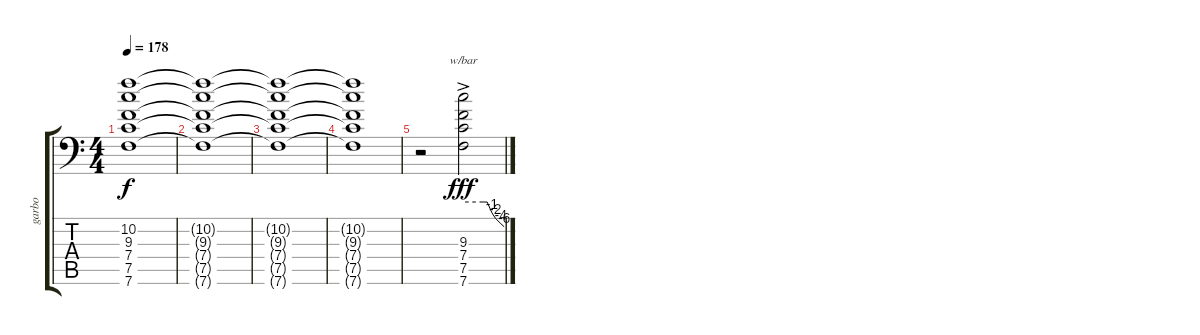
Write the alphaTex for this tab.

\track ("garbo" "garbo") {solo instrument distortionguitar}
\staff {score tabs}
\tuning (C4 G3 Eb3 Bb2 F2 Bb1) {hide}
\ts (4 4)
\tempo 178
\clef f4
\ks c
(10.2{t} 9.3{t} 7.4{t} 7.5{t} 7.6{t}).1{dy f} |
(10.2{t} 9.3{t} 7.4{t} 7.5{t} 7.6{t}).1 |
(10.2{t} 9.3{t} 7.4{t} 7.5{t} 7.6{t}).1 |
(10.2{t} 9.3{t} 7.4{t} 7.5{t} 7.6{t}).1 |
r.2 (9.3{ac} 7.4{ac} 7.5{ac} 7.6{ac}).2{tbe (custom default 0 0 29 0 35 0 42 -4 47 -8 55 -16 60 -24) dy fff}
